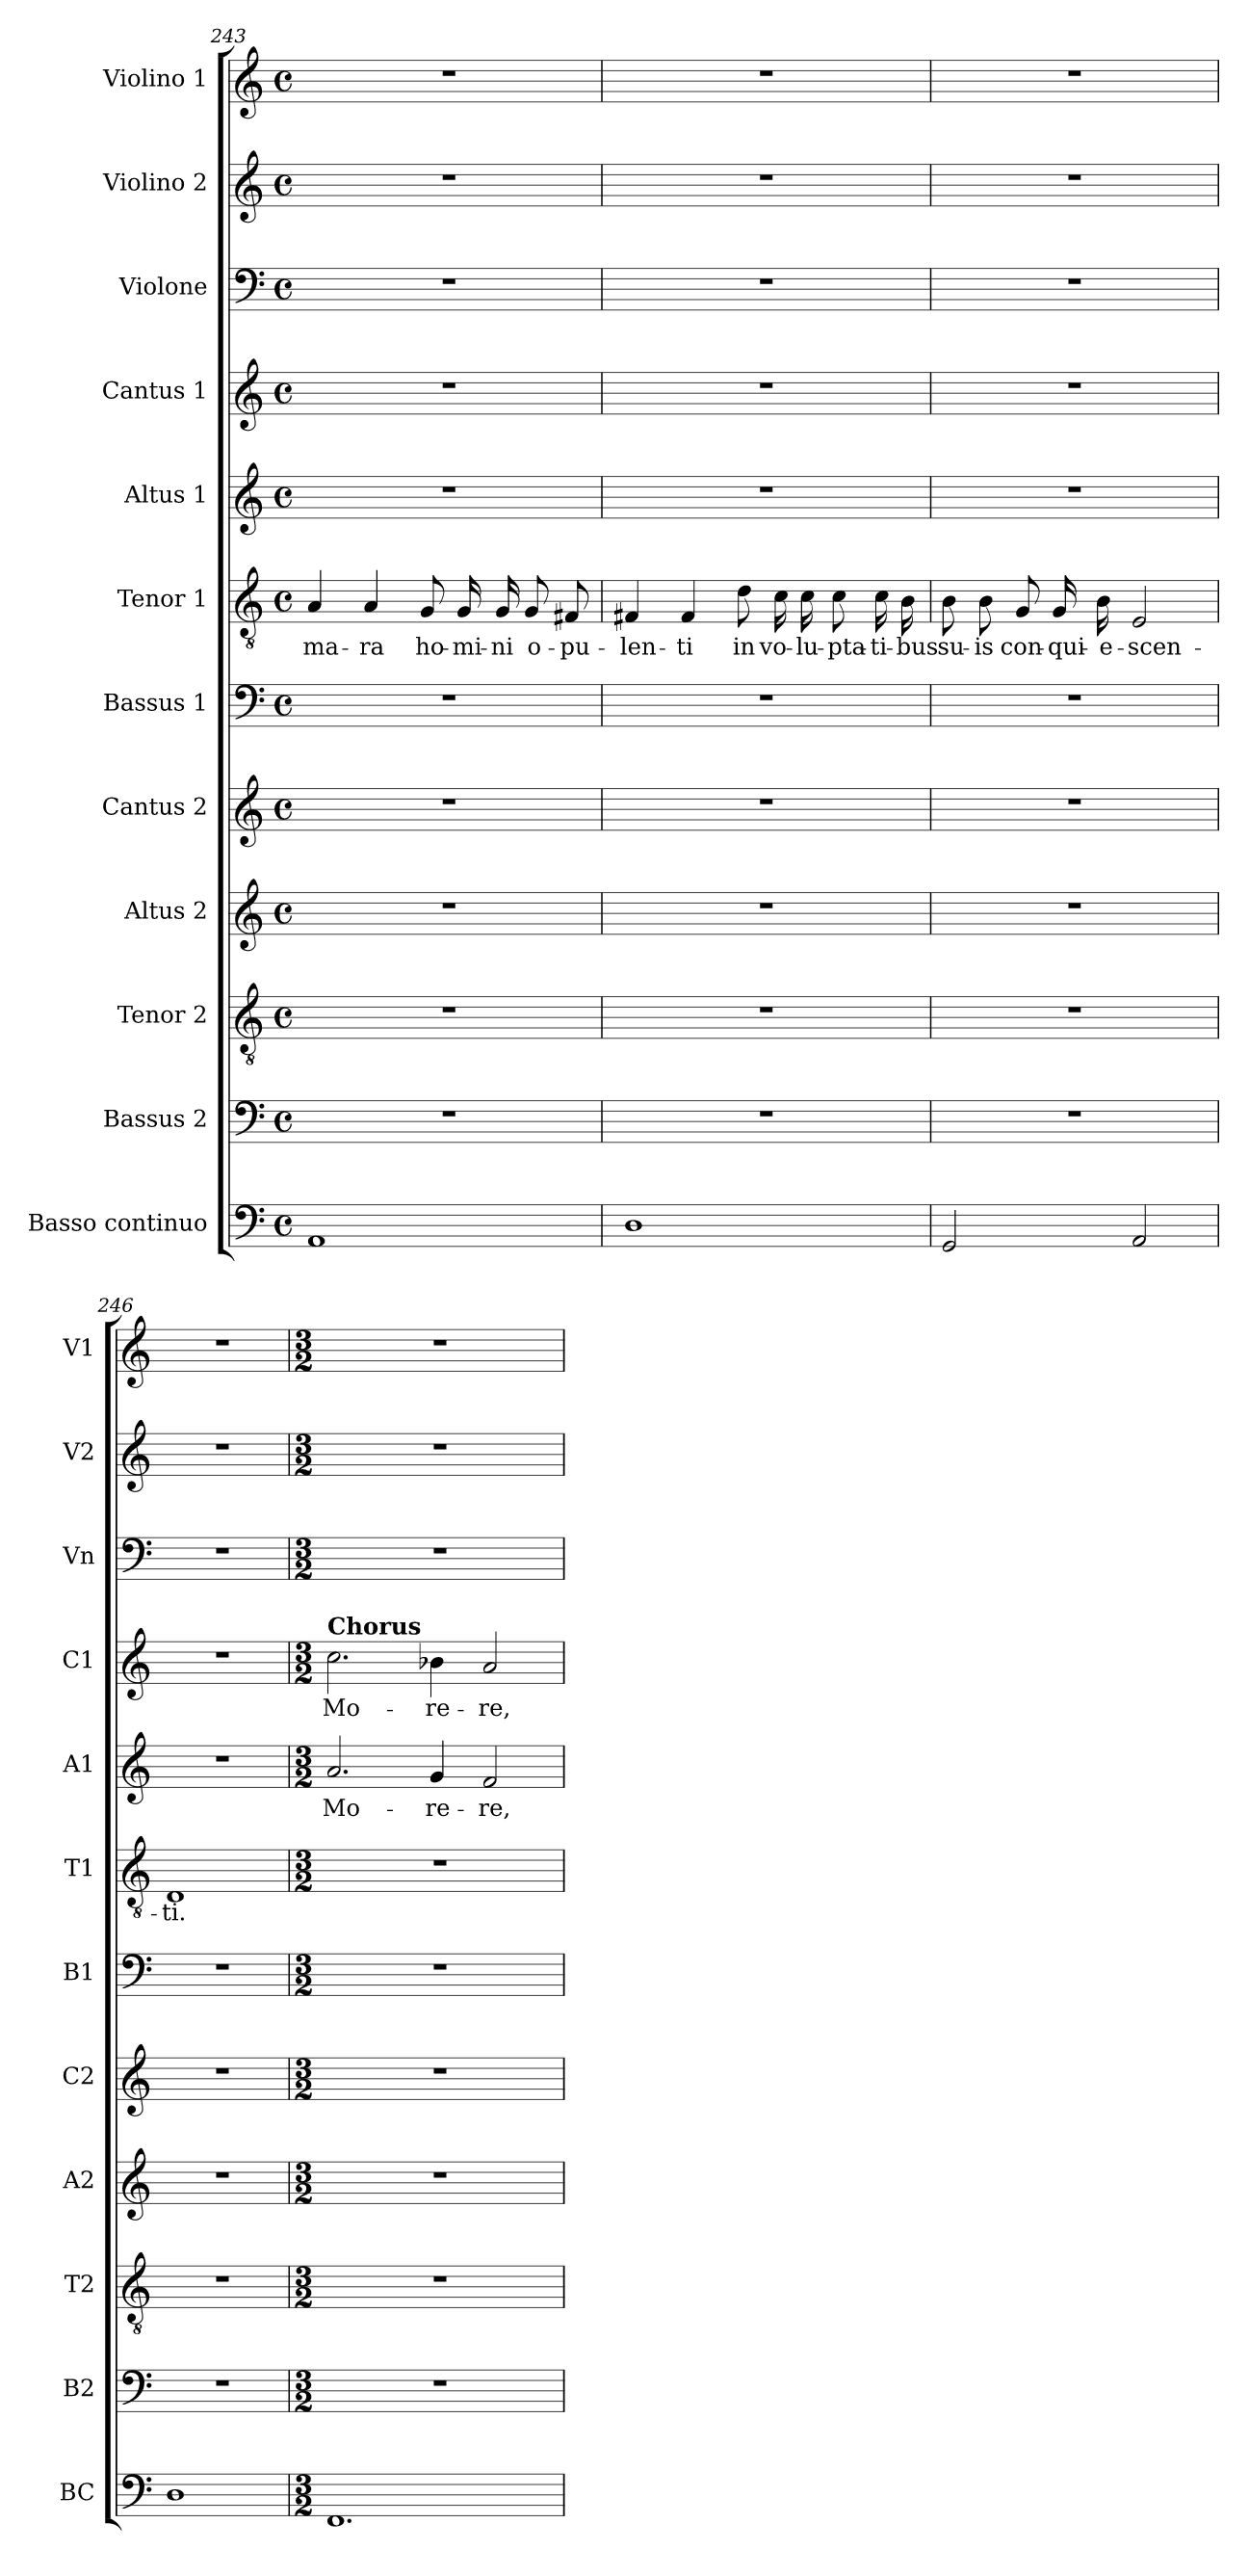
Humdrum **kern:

**kern	**kern	**kern	**kern	**kern	**kern	**kern	**text	**kern	**text	**kern	**text	**kern	**kern	**kern
*part12	*part11	*part10	*part9	*part8	*part7	*part6	*part6	*part5	*part5	*part4	*part4	*part3	*part2	*part1
*staff12	*staff11	*staff10	*staff9	*staff8	*staff7	*staff6	*staff6	*staff5	*staff5	*staff4	*staff4	*staff3	*staff2	*staff1
*I"Basso continuo	*I"Bassus 2	*I"Tenor 2	*I"Altus 2	*I"Cantus 2	*I"Bassus 1	*I"Tenor 1	*	*I"Altus 1	*	*I"Cantus 1	*	*I"Violone	*I"Violino 2	*I"Violino 1
*I'BC	*I'B2	*I'T2	*I'A2	*I'C2	*I'B1	*I'T1	*	*I'A1	*	*I'C1	*	*I'Vn	*I'V2	*I'V1
!!LO:PB:g=z
*clefF4	*clefF4	*clefGv2	*clefG2	*clefG2	*clefF4	*clefGv2	*	*clefG2	*	*clefG2	*	*clefF4	*clefG2	*clefG2
*ITrd7c12	*	*	*	*	*	*	*	*	*	*	*	*ITrd7c12	*	*
*k[]	*k[]	*k[]	*k[]	*k[]	*k[]	*k[]	*	*k[]	*	*k[]	*	*k[]	*k[]	*k[]
*C:	*C:	*C:	*C:	*C:	*C:	*C:	*	*C:	*	*C:	*	*C:	*C:	*C:
*M4/4	*M4/4	*M4/4	*M4/4	*M4/4	*M4/4	*M4/4	*	*M4/4	*	*M4/4	*	*M4/4	*M4/4	*M4/4
*met(c)	*met(c)	*met(c)	*met(c)	*met(c)	*met(c)	*met(c)	*	*met(c)	*	*met(c)	*	*met(c)	*met(c)	*met(c)
=243	=243	=243	=243	=243	=243	=243	=243	=243	=243	=243	=243	=243	=243	=243
!	!	!	!	!	!	!	!LO:LY:b	!	!	!	!	!	!	!
1AAA	1r	1r	1r	1r	1r	4A/	-ma-	1r	.	1r	.	1r	1r	1r
!	!	!	!	!	!	!	!LO:LY:b	!	!	!	!	!	!	!
.	.	.	.	.	.	4A/	-ra	.	.	.	.	.	.	.
!	!	!	!	!	!	!	!LO:LY:b	!	!	!	!	!	!	!
.	.	.	.	.	.	8G/	ho-	.	.	.	.	.	.	.
!	!	!	!	!	!	!	!LO:LY:b	!	!	!	!	!	!	!
.	.	.	.	.	.	16G/	-mi-	.	.	.	.	.	.	.
!	!	!	!	!	!	!	!LO:LY:b	!	!	!	!	!	!	!
.	.	.	.	.	.	16G/	-ni	.	.	.	.	.	.	.
!	!	!	!	!	!	!	!LO:LY:b	!	!	!	!	!	!	!
.	.	.	.	.	.	8G/	o-	.	.	.	.	.	.	.
!	!	!	!	!	!	!	!LO:LY:b	!	!	!	!	!	!	!
.	.	.	.	.	.	8F#X/	-pu-	.	.	.	.	.	.	.
=244	=244	=244	=244	=244	=244	=244	=244	=244	=244	=244	=244	=244	=244	=244
!	!	!	!	!	!	!	!LO:LY:b	!	!	!	!	!	!	!
1DD	1r	1r	1r	1r	1r	4F#X/	-len-	1r	.	1r	.	1r	1r	1r
!	!	!	!	!	!	!	!LO:LY:b	!	!	!	!	!	!	!
.	.	.	.	.	.	4F#/	-ti	.	.	.	.	.	.	.
!	!	!	!	!	!	!	!LO:LY:b	!	!	!	!	!	!	!
.	.	.	.	.	.	8d\	in	.	.	.	.	.	.	.
!	!	!	!	!	!	!	!LO:LY:b	!	!	!	!	!	!	!
.	.	.	.	.	.	16c\	vo-	.	.	.	.	.	.	.
!	!	!	!	!	!	!	!LO:LY:b	!	!	!	!	!	!	!
.	.	.	.	.	.	16c\	-lu-	.	.	.	.	.	.	.
!	!	!	!	!	!	!	!LO:LY:b	!	!	!	!	!	!	!
.	.	.	.	.	.	8c\	-pta-	.	.	.	.	.	.	.
!	!	!	!	!	!	!	!LO:LY:b	!	!	!	!	!	!	!
.	.	.	.	.	.	16c\	-ti-	.	.	.	.	.	.	.
!	!	!	!	!	!	!	!LO:LY:b	!	!	!	!	!	!	!
.	.	.	.	.	.	16B\	-bus	.	.	.	.	.	.	.
=245	=245	=245	=245	=245	=245	=245	=245	=245	=245	=245	=245	=245	=245	=245
!	!	!	!	!	!	!	!LO:LY:b	!	!	!	!	!	!	!
2GGG/	1r	1r	1r	1r	1r	8B\	su-	1r	.	1r	.	1r	1r	1r
!	!	!	!	!	!	!	!LO:LY:b	!	!	!	!	!	!	!
.	.	.	.	.	.	8B\	-is	.	.	.	.	.	.	.
!	!	!	!	!	!	!	!LO:LY:b	!	!	!	!	!	!	!
.	.	.	.	.	.	8G/	con-	.	.	.	.	.	.	.
!	!	!	!	!	!	!	!LO:LY:b	!	!	!	!	!	!	!
.	.	.	.	.	.	16G/	-qui-	.	.	.	.	.	.	.
!	!	!	!	!	!	!	!LO:LY:b	!	!	!	!	!	!	!
.	.	.	.	.	.	16B\	-e-	.	.	.	.	.	.	.
!	!	!	!	!	!	!	!LO:LY:b	!	!	!	!	!	!	!
2AAA/	.	.	.	.	.	2E/	-scen-	.	.	.	.	.	.	.
=246	=246	=246	=246	=246	=246	=246	=246	=246	=246	=246	=246	=246	=246	=246
!	!	!	!	!	!	!	!LO:LY:b	!	!	!	!	!	!	!
1DD	1r	1r	1r	1r	1r	1D	-ti.	1r	.	1r	.	1r	1r	1r
!!LO:LB:g=z
=247	=247	=247	=247	=247	=247	=247	=247	=247	=247	=247	=247	=247	=247	=247
*M3/2	*M3/2	*M3/2	*M3/2	*M3/2	*M3/2	*M3/2	*	*M3/2	*	*M3/2	*	*M3/2	*M3/2	*M3/2
!	!	!	!	!	!	!	!	!	!	!LO:TX:a:B:t=Chorus	!	!	!	!
!	!	!	!	!	!	!	!	!	!LO:LY:b	!	!LO:LY:b	!	!	!
1.FFF	1.r	1.r	1.r	1.r	1.r	1.r	.	2.a/	Mo-	2.cc\	Mo-	1.r	1.r	1.r
!	!	!	!	!	!	!	!	!	!LO:LY:b	!	!LO:LY:b	!	!	!
.	.	.	.	.	.	.	.	4g/	-re-	4b-X\	-re-	.	.	.
!	!	!	!	!	!	!	!	!	!LO:LY:b	!	!LO:LY:b	!	!	!
.	.	.	.	.	.	.	.	2f/	-re,	2a/	-re,	.	.	.
=	=	=	=	=	=	=	=	=	=	=	=	=	=	=
*-	*-	*-	*-	*-	*-	*-	*-	*-	*-	*-	*-	*-	*-	*-
